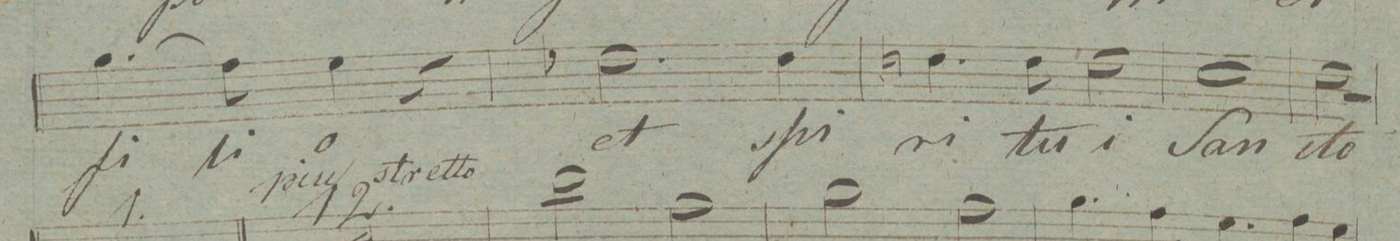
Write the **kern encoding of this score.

**kern	**text	**dynam
*I"Alto.	*	*
*clefC3	*	*
*k[]	*	*
*met(c|)	*	*
*M2/2	*	*
(4.a\	fi-	.
8g\)	-li-	.
4f\	-o	.
4r	.	.
=122	=122	=122
2.e-X\	et	.
4e-\	spi-	.
=123	=123	=123
4.en\	-ti-	.
8e\	-tu-	.
2e\	-i	.
=124	=124	=124
1d\	San-	.
=125	=125	=125
2e\	-cto	.
2r	.	.
=126	=126	=126
*-	*-	*-
